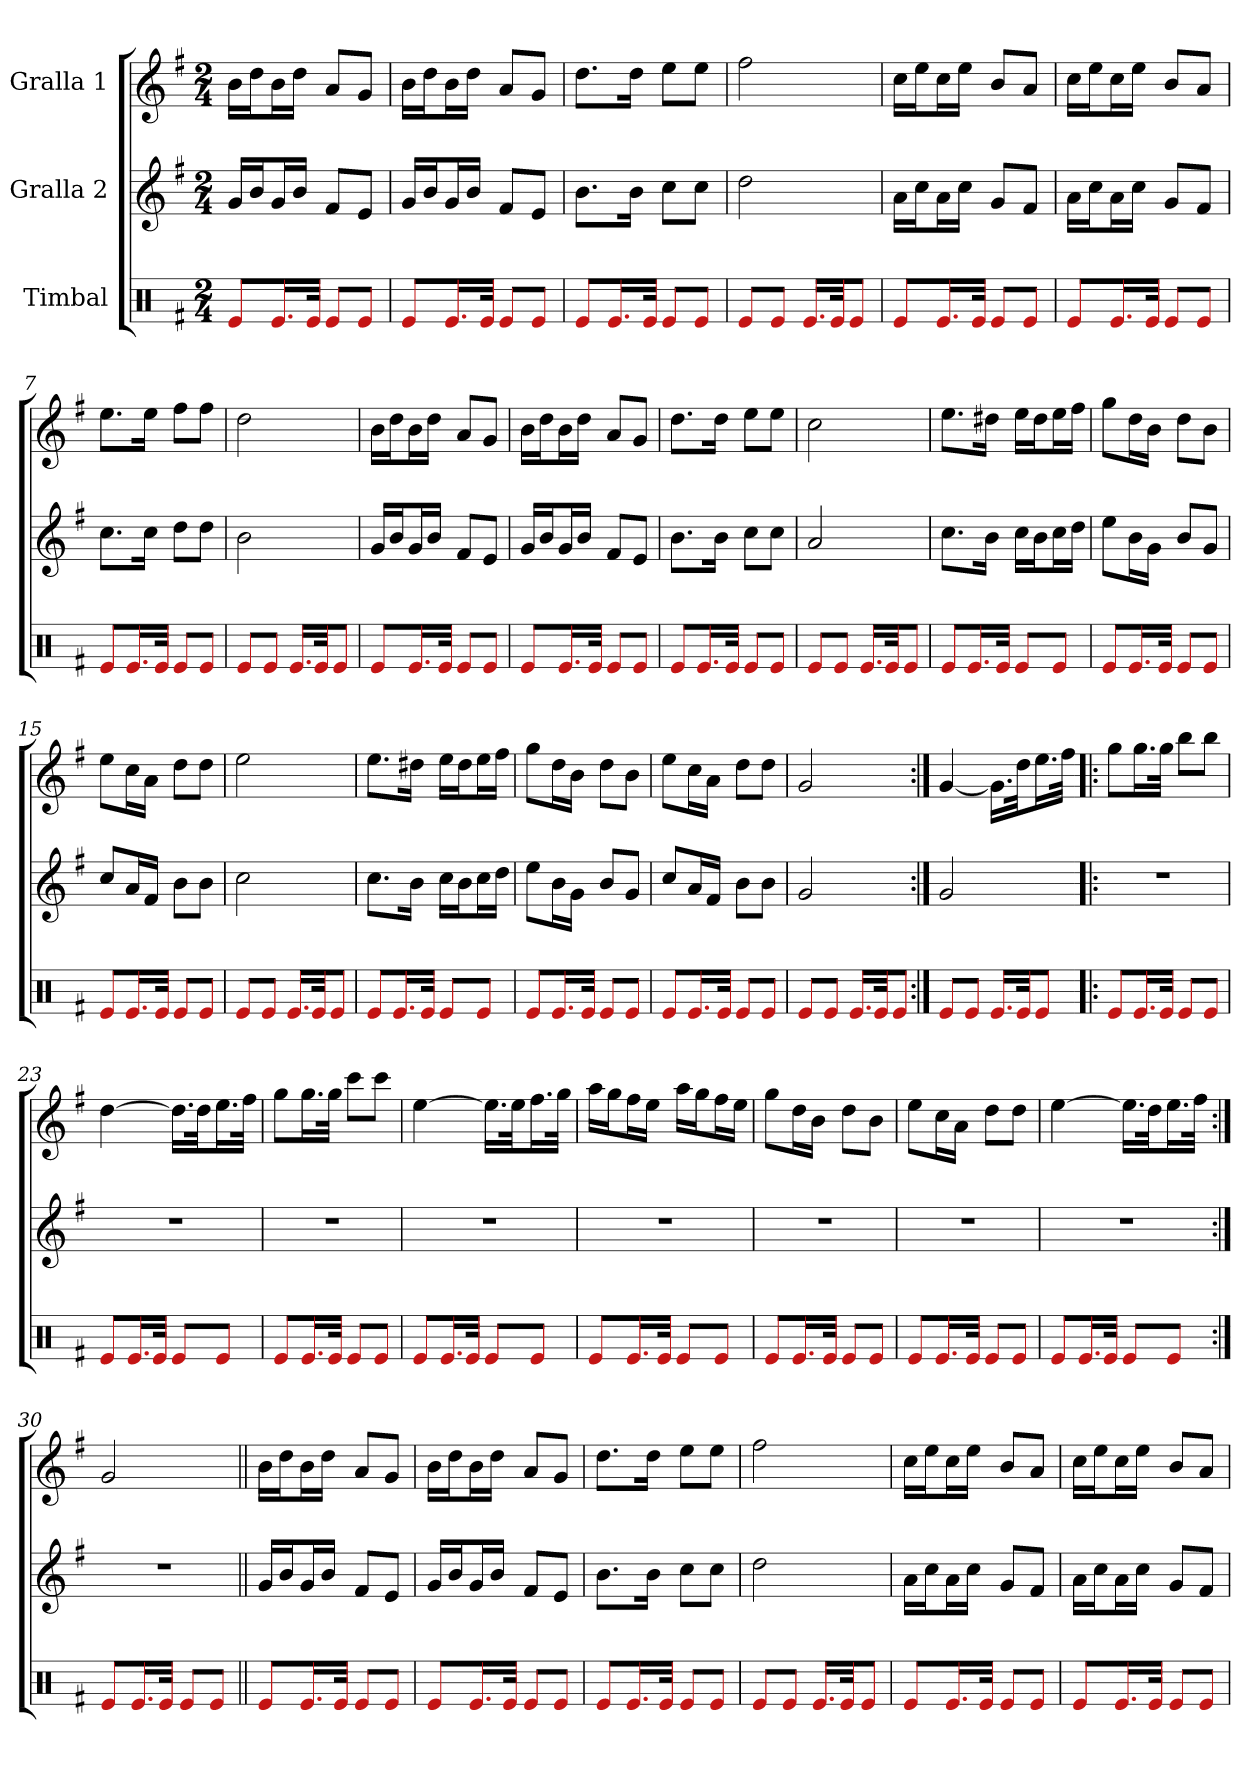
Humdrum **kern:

**kern	**kern	**kern
*part3	*part2	*part1
*staff3	*staff2	*staff1
*I"Timbal	*I"Gralla 2	*I"Gralla 1
*clefX	*clefG2	*clefG2
*k[f#]	*k[f#]	*k[f#]
*M2/4	*M2/4	*M2/4
=1	=1	=1
8e/L	16g/LL	16b\LL
.	16b/J	16dd\J
16.e/L	16g/L	16b\L
.	16b/JJ	16dd\JJ
32e/JJk	.	.
8e/L	8f#/L	8a/L
8e/J	8e/J	8g/J
=2	=2	=2
8e/L	16g/LL	16b\LL
.	16b/J	16dd\J
16.e/L	16g/L	16b\L
.	16b/JJ	16dd\JJ
32e/JJk	.	.
8e/L	8f#/L	8a/L
8e/J	8e/J	8g/J
=3	=3	=3
8e/L	8.b\L	8.dd\L
16.e/L	.	.
.	16b\Jk	16dd\Jk
32e/JJk	.	.
8e/L	8cc\L	8ee\L
8e/J	8cc\J	8ee\J
=4	=4	=4
8e/L	2dd	2ff#
8e/J	.	.
16.e/LL	.	.
32e/Jk	.	.
8e/J	.	.
=5	=5	=5
8e/L	16a\LL	16cc\LL
.	16cc\J	16ee\J
16.e/L	16a\L	16cc\L
.	16cc\JJ	16ee\JJ
32e/JJk	.	.
8e/L	8g/L	8b/L
8e/J	8f#/J	8a/J
=6	=6	=6
8e/L	16a\LL	16cc\LL
.	16cc\J	16ee\J
16.e/L	16a\L	16cc\L
.	16cc\JJ	16ee\JJ
32e/JJk	.	.
8e/L	8g/L	8b/L
8e/J	8f#/J	8a/J
=7	=7	=7
8e/L	8.cc\L	8.ee\L
16.e/L	.	.
.	16cc\Jk	16ee\Jk
32e/JJk	.	.
8e/L	8dd\L	8ff#\L
8e/J	8dd\J	8ff#\J
=8	=8	=8
8e/L	2b	2dd
8e/J	.	.
16.e/LL	.	.
32e/Jk	.	.
8e/J	.	.
=9	=9	=9
8e/L	16g/LL	16b\LL
.	16b/J	16dd\J
16.e/L	16g/L	16b\L
.	16b/JJ	16dd\JJ
32e/JJk	.	.
8e/L	8f#/L	8a/L
8e/J	8e/J	8g/J
=10	=10	=10
8e/L	16g/LL	16b\LL
.	16b/J	16dd\J
16.e/L	16g/L	16b\L
.	16b/JJ	16dd\JJ
32e/JJk	.	.
8e/L	8f#/L	8a/L
8e/J	8e/J	8g/J
=11	=11	=11
8e/L	8.b\L	8.dd\L
16.e/L	.	.
.	16b\Jk	16dd\Jk
32e/JJk	.	.
8e/L	8cc\L	8ee\L
8e/J	8cc\J	8ee\J
=12	=12	=12
8e/L	2a	2cc
8e/J	.	.
16.e/LL	.	.
32e/Jk	.	.
8e/J	.	.
=13	=13	=13
8e/L	8.cc\L	8.ee\L
16.e/L	.	.
.	16b\Jk	16dd#\Jk
32e/JJk	.	.
8e/L	16cc\LL	16ee\LL
.	16b\J	16dd#\J
8e/J	16cc\L	16ee\L
.	16dd\JJ	16ff#\JJ
=14	=14	=14
8e/L	8ee\L	8gg\L
16.e/L	16b\L	16dd\L
.	16g\JJ	16b\JJ
32e/JJk	.	.
8e/L	8b/L	8dd\L
8e/J	8g/J	8b\J
=15	=15	=15
8e/L	8cc/L	8ee\L
16.e/L	16a/L	16cc\L
.	16f#/JJ	16a\JJ
32e/JJk	.	.
8e/L	8b\L	8dd\L
8e/J	8b\J	8dd\J
=16	=16	=16
8e/L	2cc	2ee
8e/J	.	.
16.e/LL	.	.
32e/Jk	.	.
8e/J	.	.
=17	=17	=17
8e/L	8.cc\L	8.ee\L
16.e/L	.	.
.	16b\Jk	16dd#\Jk
32e/JJk	.	.
8e/L	16cc\LL	16ee\LL
.	16b\J	16dd#\J
8e/J	16cc\L	16ee\L
.	16dd\JJ	16ff#\JJ
=18	=18	=18
8e/L	8ee\L	8gg\L
16.e/L	16b\L	16dd\L
.	16g\JJ	16b\JJ
32e/JJk	.	.
8e/L	8b/L	8dd\L
8e/J	8g/J	8b\J
=19	=19	=19
8e/L	8cc/L	8ee\L
16.e/L	16a/L	16cc\L
.	16f#/JJ	16a\JJ
32e/JJk	.	.
8e/L	8b\L	8dd\L
8e/J	8b\J	8dd\J
=20	=20	=20
8e/L	2g	2g
8e/J	.	.
16.e/LL	.	.
32e/Jk	.	.
8e/J	.	.
=21:|!	=21:|!	=21:|!
8e/L	2g	[4g
8e/J	.	.
16.e/LL	.	16.g\LL]
32e/Jk	.	32dd\Jk
8e/J	.	16.ee\L
.	.	32ff#\JJk
=22!|:	=22!|:	=22!|:
8e/L	2r	8gg\L
16.e/L	.	16.gg\L
32e/JJk	.	32gg\JJk
8e/L	.	8bb\L
8e/J	.	8bb\J
=23	=23	=23
8e/L	2r	[4dd
16.e/L	.	.
32e/JJk	.	.
8e/L	.	16.dd\LL]
.	.	32dd\Jk
8e/J	.	16.ee\L
.	.	32ff#\JJk
=24	=24	=24
8e/L	2r	8gg\L
16.e/L	.	16.gg\L
32e/JJk	.	32gg\JJk
8e/L	.	8ccc\L
8e/J	.	8ccc\J
=25	=25	=25
8e/L	2r	[4ee
16.e/L	.	.
32e/JJk	.	.
8e/L	.	16.ee\LL]
.	.	32ee\Jk
8e/J	.	16.ff#\L
.	.	32gg\JJk
=26	=26	=26
8e/L	2r	16aa\LL
.	.	16gg\J
16.e/L	.	16ff#\L
.	.	16ee\JJ
32e/JJk	.	.
8e/L	.	16aa\LL
.	.	16gg\J
8e/J	.	16ff#\L
.	.	16ee\JJ
=27	=27	=27
8e/L	2r	8gg\L
16.e/L	.	16dd\L
.	.	16b\JJ
32e/JJk	.	.
8e/L	.	8dd\L
8e/J	.	8b\J
=28	=28	=28
8e/L	2r	8ee\L
16.e/L	.	16cc\L
.	.	16a\JJ
32e/JJk	.	.
8e/L	.	8dd\L
8e/J	.	8dd\J
=29	=29	=29
8e/L	2r	[4ee
16.e/L	.	.
32e/JJk	.	.
8e/L	.	16.ee\LL]
.	.	32dd\Jk
8e/J	.	16.ee\L
.	.	32ff#\JJk
=30:|!	=30:|!	=30:|!
8e/L	2r	2g
16.e/L	.	.
32e/JJk	.	.
8e/L	.	.
8e/J	.	.
=31||	=31||	=31||
8e/L	16g/LL	16b\LL
.	16b/J	16dd\J
16.e/L	16g/L	16b\L
.	16b/JJ	16dd\JJ
32e/JJk	.	.
8e/L	8f#/L	8a/L
8e/J	8e/J	8g/J
=32	=32	=32
8e/L	16g/LL	16b\LL
.	16b/J	16dd\J
16.e/L	16g/L	16b\L
.	16b/JJ	16dd\JJ
32e/JJk	.	.
8e/L	8f#/L	8a/L
8e/J	8e/J	8g/J
=33	=33	=33
8e/L	8.b\L	8.dd\L
16.e/L	.	.
.	16b\Jk	16dd\Jk
32e/JJk	.	.
8e/L	8cc\L	8ee\L
8e/J	8cc\J	8ee\J
=34	=34	=34
8e/L	2dd	2ff#
8e/J	.	.
16.e/LL	.	.
32e/Jk	.	.
8e/J	.	.
=35	=35	=35
8e/L	16a\LL	16cc\LL
.	16cc\J	16ee\J
16.e/L	16a\L	16cc\L
.	16cc\JJ	16ee\JJ
32e/JJk	.	.
8e/L	8g/L	8b/L
8e/J	8f#/J	8a/J
=36	=36	=36
8e/L	16a\LL	16cc\LL
.	16cc\J	16ee\J
16.e/L	16a\L	16cc\L
.	16cc\JJ	16ee\JJ
32e/JJk	.	.
8e/L	8g/L	8b/L
8e/J	8f#/J	8a/J
=	=	=
*-	*-	*-
